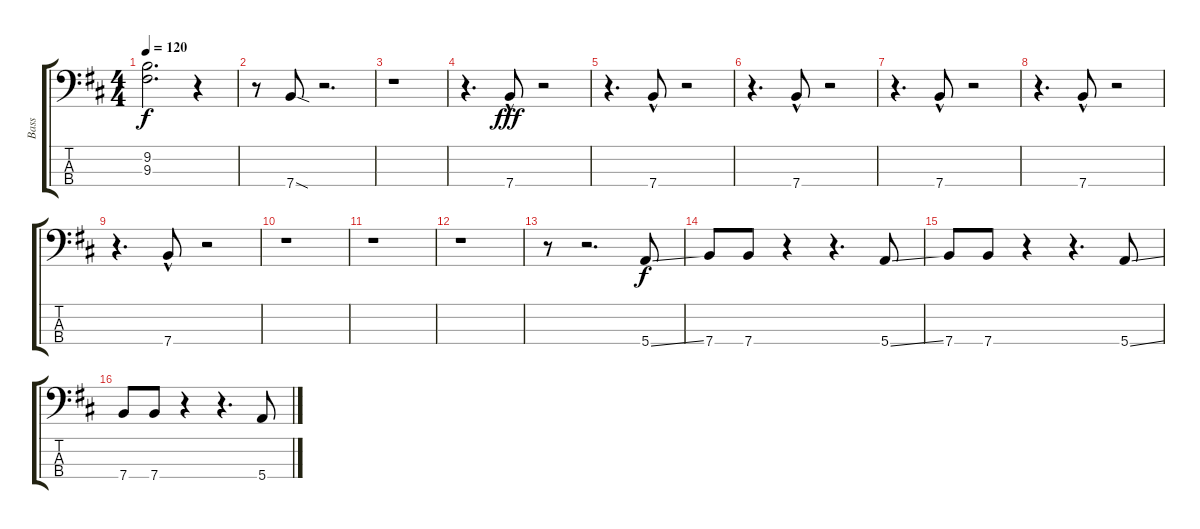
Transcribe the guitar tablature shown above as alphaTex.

\track ("Bass" "Bass") {instrument electricbassfinger}
\staff {score tabs}
\tuning (G2 D2 A1 E1) {hide}
\ts (4 4)
\tempo 120
\clef f4
\ks d
(9.2{t} 9.3{t}).2{d dy f} r.4 |
r.8 7.4{sod}.8 r.2{d} |
r.1 |
r.4{d} 7.4{hac}.8{dy fff} r.2 |
r.4{d} 7.4{hac}.8 r.2 |
r.4{d} 7.4{hac}.8 r.2 |
r.4{d} 7.4{hac}.8 r.2 |
r.4{d} 7.4{hac}.8 r.2 |
r.4{d} 7.4{hac}.8 r.2 |
r.1 |
r.1 |
r.1 |
r.8 r.2{d} 5.4{ss}.8{dy f} |
7.4.8 7.4.8 r.4 r.4{d} 5.4{ss}.8 |
7.4.8 7.4.8 r.4 r.4{d} 5.4{ss}.8 |
7.4.8 7.4.8 r.4 r.4{d} 5.4{ss}.8
